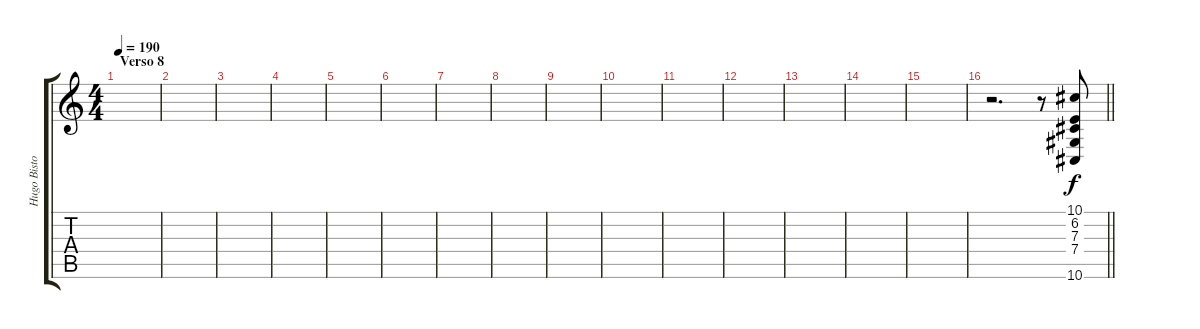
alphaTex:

\track ("Hugo Bistolfi" "Hugo Bisto") {instrument stringensemble1}
\staff {score tabs}
\tuning (Eb4 Bb3 Gb3 Db3 Ab2 Eb2) {hide}
\ts (4 4)
\section ("" "Verso 8")
\tempo 190
\clef g2
\ks c
|
|
|
|
|
|
|
|
|
|
|
|
|
|
|
\barLineRight lightlight
r.2{d} r.8 (10.1 6.2 7.3 7.4 10.6).8
